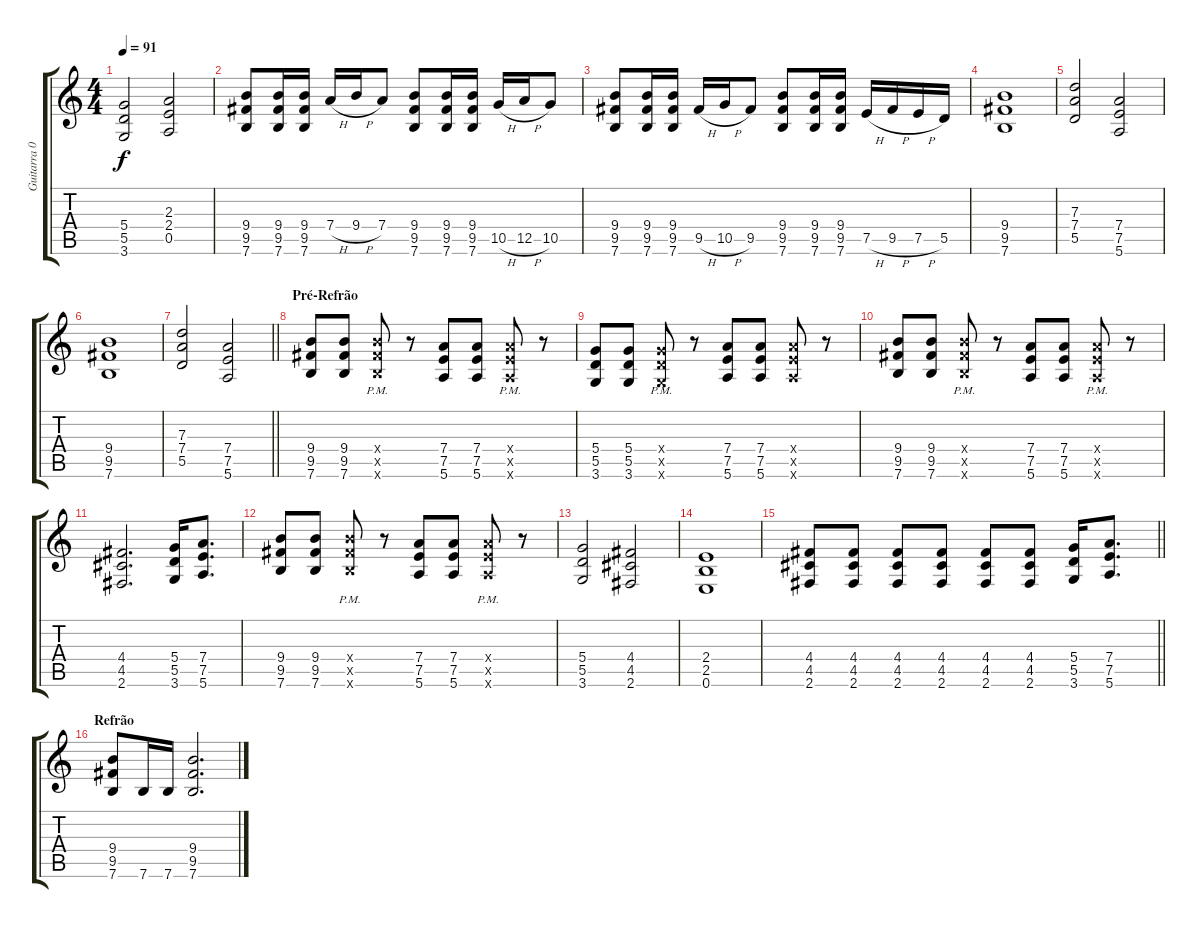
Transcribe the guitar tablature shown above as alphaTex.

\track ("Guitarra 02" "Guitarra 0") {instrument distortionguitar}
\staff {score tabs}
\tuning (E4 B3 G3 D3 A2 E2) {hide}
\ts (4 4)
\tempo 91
\clef g2
\ks c
(5.4 5.5 3.6).2{dy f} (2.3 2.4 0.5).2 |
(9.4 9.5 7.6).8 (9.4 9.5 7.6).16 (9.4 9.5 7.6).16 7.4{h}.16 9.4{h}.16 7.4.8 (9.4 9.5 7.6).8 (9.4 9.5 7.6).16 (9.4 9.5 7.6).16 10.5{h}.16 12.5{h}.16 10.5.8 |
(9.4 9.5 7.6).8 (9.4 9.5 7.6).16 (9.4 9.5 7.6).16 9.5{h}.16 10.5{h}.16 9.5.8 (9.4 9.5 7.6).8 (9.4 9.5 7.6).16 (9.4 9.5 7.6).16 7.5{h}.16 9.5{h}.16 7.5{h}.16 5.5.16 |
(9.4 9.5 7.6).1 |
(7.3 7.4 5.5).2 (7.4 7.5 5.6).2 |
(9.4 9.5 7.6).1 |
\barLineRight lightlight
(7.3 7.4 5.5).2 (7.4 7.5 5.6).2 |
\section ("" "Pré-Refrão")
(9.4 9.5 7.6).8 (9.4 9.5 7.6).8 (9.4{pm x} 9.5{pm x} 7.6{pm x}).8 r.8 (7.4 7.5 5.6).8 (7.4 7.5 5.6).8 (7.4{pm x} 7.5{pm x} 5.6{pm x}).8 r.8 |
(5.4 5.5 3.6).8 (5.4 5.5 3.6).8 (5.4{pm x} 5.5{pm x} 3.6{pm x}).8 r.8 (7.4 7.5 5.6).8 (7.4 7.5 5.6).8 (7.4{x} 7.5{x} 5.6{x}).8 r.8 |
(9.4 9.5 7.6).8 (9.4 9.5 7.6).8 (9.4{pm x} 9.5{pm x} 7.6{pm x}).8 r.8 (7.4 7.5 5.6).8 (7.4 7.5 5.6).8 (7.4{pm x} 7.5{pm x} 5.6{pm x}).8 r.8 |
(4.4 4.5 2.6).2{d} (5.4 5.5 3.6).16 (7.4 7.5 5.6).8{d} |
(9.4 9.5 7.6).8 (9.4 9.5 7.6).8 (9.4{pm x} 9.5{pm x} 7.6{pm x}).8 r.8 (7.4 7.5 5.6).8 (7.4 7.5 5.6).8 (7.4{pm x} 7.5{pm x} 5.6{pm x}).8 r.8 |
(5.4 5.5 3.6).2 (4.4 4.5 2.6).2 |
(2.4 2.5 0.6).1 |
\barLineRight lightlight
(4.4 4.5 2.6).8 (4.4 4.5 2.6).8 (4.4 4.5 2.6).8 (4.4 4.5 2.6).8 (4.4 4.5 2.6).8 (4.4 4.5 2.6).8 (5.4 5.5 3.6).16 (7.4 7.5 5.6).8{d} |
\section ("" "Refrão")
(9.4 9.5 7.6).8 7.6.16 7.6.16 (9.4 9.5 7.6).2{d}
